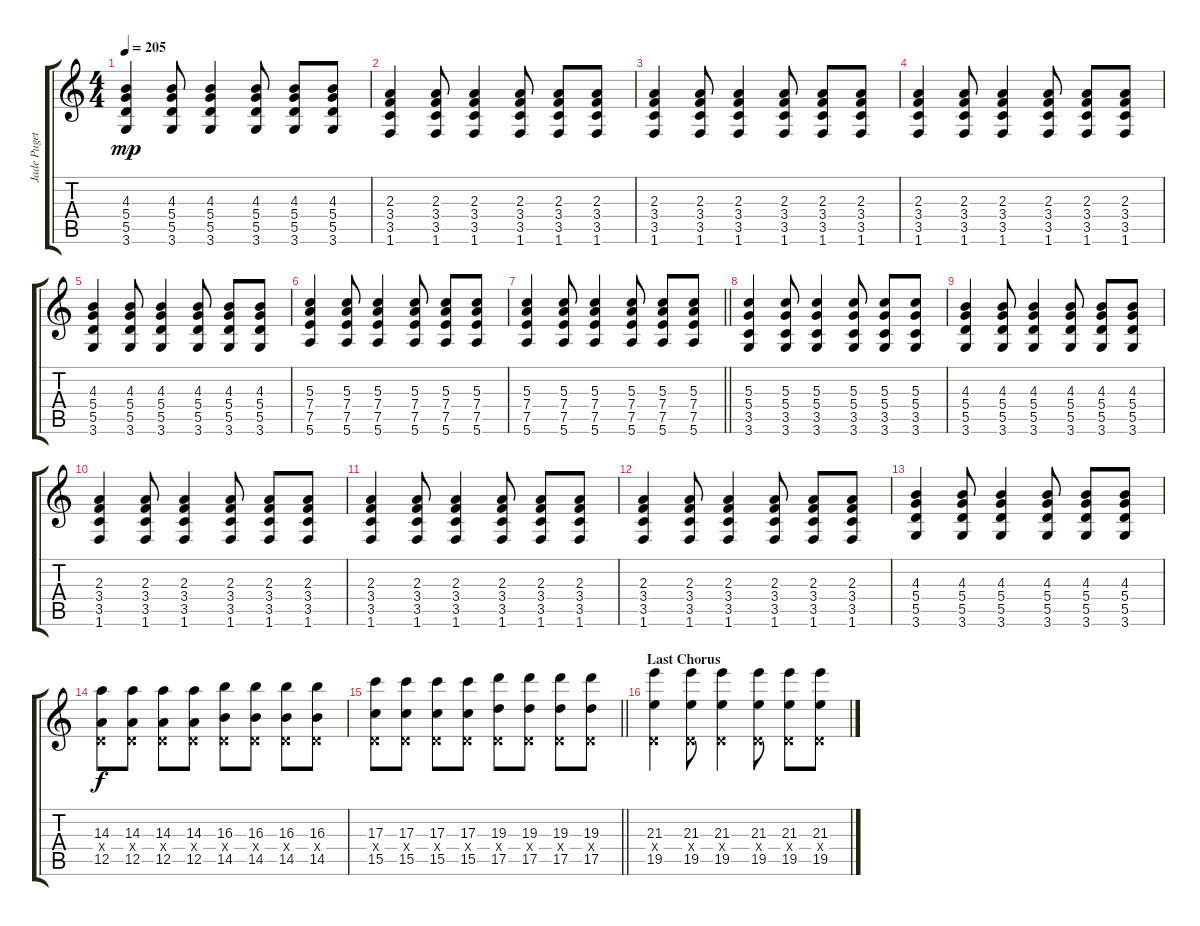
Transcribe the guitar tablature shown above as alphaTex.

\track ("Jade Puget" "Jade Puget") {instrument distortionguitar}
\staff {score tabs}
\tuning (E4 B3 G3 D3 A2 E2) {hide}
\ts (4 4)
\tempo 205
\clef g2
\ks aminor
(4.3 5.4 5.5 3.6).4{dy mp} (4.3 5.4 5.5 3.6).8 (4.3 5.4 5.5 3.6).4 (4.3 5.4 5.5 3.6).8 (4.3 5.4 5.5 3.6).8 (4.3 5.4 5.5 3.6).8 |
(2.3 3.4 3.5 1.6).4 (2.3 3.4 3.5 1.6).8 (2.3 3.4 3.5 1.6).4 (2.3 3.4 3.5 1.6).8 (2.3 3.4 3.5 1.6).8 (2.3 3.4 3.5 1.6).8 |
(2.3 3.4 3.5 1.6).4 (2.3 3.4 3.5 1.6).8 (2.3 3.4 3.5 1.6).4 (2.3 3.4 3.5 1.6).8 (2.3 3.4 3.5 1.6).8 (2.3 3.4 3.5 1.6).8 |
(2.3 3.4 3.5 1.6).4 (2.3 3.4 3.5 1.6).8 (2.3 3.4 3.5 1.6).4 (2.3 3.4 3.5 1.6).8 (2.3 3.4 3.5 1.6).8 (2.3 3.4 3.5 1.6).8 |
(4.3 5.4 5.5 3.6).4 (4.3 5.4 5.5 3.6).8 (4.3 5.4 5.5 3.6).4 (4.3 5.4 5.5 3.6).8 (4.3 5.4 5.5 3.6).8 (4.3 5.4 5.5 3.6).8 |
(5.3 7.4 7.5 5.6).4 (5.3 7.4 7.5 5.6).8 (5.3 7.4 7.5 5.6).4 (5.3 7.4 7.5 5.6).8 (5.3 7.4 7.5 5.6).8 (5.3 7.4 7.5 5.6).8 |
\barLineRight lightlight
(5.3 7.4 7.5 5.6).4 (5.3 7.4 7.5 5.6).8 (5.3 7.4 7.5 5.6).4 (5.3 7.4 7.5 5.6).8 (5.3 7.4 7.5 5.6).8 (5.3 7.4 7.5 5.6).8 |
(5.3 5.4 3.5 3.6).4 (5.3 5.4 3.5 3.6).8 (5.3 5.4 3.5 3.6).4 (5.3 5.4 3.5 3.6).8 (5.3 5.4 3.5 3.6).8 (5.3 5.4 3.5 3.6).8 |
(4.3 5.4 5.5 3.6).4 (4.3 5.4 5.5 3.6).8 (4.3 5.4 5.5 3.6).4 (4.3 5.4 5.5 3.6).8 (4.3 5.4 5.5 3.6).8 (4.3 5.4 5.5 3.6).8 |
(2.3 3.4 3.5 1.6).4 (2.3 3.4 3.5 1.6).8 (2.3 3.4 3.5 1.6).4 (2.3 3.4 3.5 1.6).8 (2.3 3.4 3.5 1.6).8 (2.3 3.4 3.5 1.6).8 |
(2.3 3.4 3.5 1.6).4 (2.3 3.4 3.5 1.6).8 (2.3 3.4 3.5 1.6).4 (2.3 3.4 3.5 1.6).8 (2.3 3.4 3.5 1.6).8 (2.3 3.4 3.5 1.6).8 |
(2.3 3.4 3.5 1.6).4 (2.3 3.4 3.5 1.6).8 (2.3 3.4 3.5 1.6).4 (2.3 3.4 3.5 1.6).8 (2.3 3.4 3.5 1.6).8 (2.3 3.4 3.5 1.6).8 |
(4.3 5.4 5.5 3.6).4 (4.3 5.4 5.5 3.6).8 (4.3 5.4 5.5 3.6).4 (4.3 5.4 5.5 3.6).8 (4.3 5.4 5.5 3.6).8 (4.3 5.4 5.5 3.6).8 |
(14.3 0.4{x} 12.5).8{dy f volume 10 balance 8} (14.3 0.4{x} 12.5).8 (14.3 0.4{x} 12.5).8 (14.3 0.4{x} 12.5).8 (16.3 0.4{x} 14.5).8 (16.3 0.4{x} 14.5).8 (16.3 0.4{x} 14.5).8 (16.3 0.4{x} 14.5).8 |
\barLineRight lightlight
(17.3 0.4{x} 15.5).8 (17.3 0.4{x} 15.5).8 (17.3 0.4{x} 15.5).8 (17.3 0.4{x} 15.5).8 (19.3 0.4{x} 17.5).8 (19.3 0.4{x} 17.5).8 (19.3 0.4{x} 17.5).8 (19.3 0.4{x} 17.5).8 |
\section ("" "Last Chorus")
(21.3 0.4{x} 19.5).4 (21.3 0.4{x} 19.5).8 (21.3 0.4{x} 19.5).4 (21.3 0.4{x} 19.5).8 (21.3 0.4{x} 19.5).8 (21.3 0.4{x} 19.5).8
